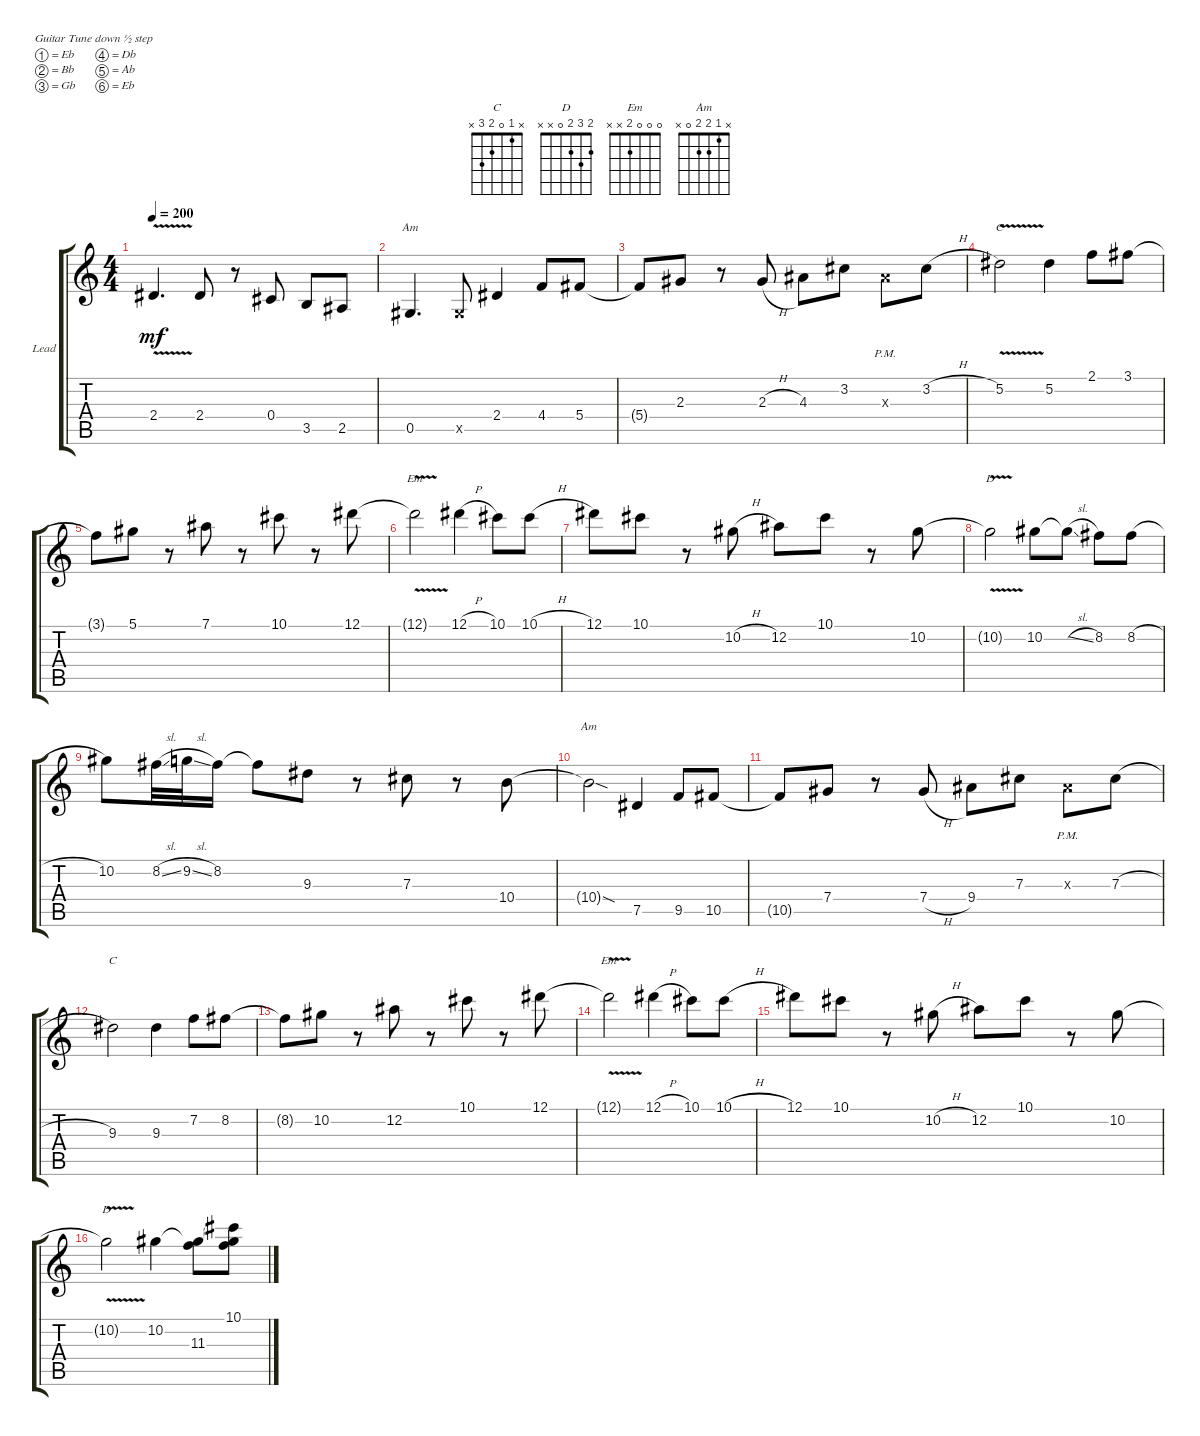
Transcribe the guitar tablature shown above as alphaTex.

\defaultSystemsLayout 4
\bracketExtendMode groupsimilarinstruments
\firstSystemTrackNameOrientation horizontal
\otherSystemsTrackNameOrientation horizontal
\track ("Lead" "Lead") {multiBarRest instrument overdrivenguitar}
\staff {score tabs}
\tuning (Eb4 Bb3 Gb3 Db3 Ab2 Eb2)
\chord ("C" x 1 0 2 3 x)
\chord ("D" 2 3 2 0 x x)
\chord ("Em" 0 0 0 2 x x)
\chord ("Am" x 1 2 2 0 x)
\ts (4 4)
\tempo 200
\clef g2
\ks c
2.4{v t}.4{d dy mf} 2.4.8 r.8 0.4.8 3.5.8 2.5.8 |
0.5.4{d ch "Am"} 0.5{x}.8 2.4.4 4.4.8 5.4.8 |
5.4{t}.8 2.3.8 r.8 2.3{h}.8 4.3.8 3.2.8 4.3{pm x}.8 3.2{h}.8 |
5.2{v}.2{ch "C"} 5.2.4 2.1.8 3.1.8 |
3.1{t}.8 5.1.8 r.8 7.1.8 r.8 10.1.8 r.8 12.1.8 |
12.1{v t}.2{ch "Em"} 12.1{h}.4 10.1.8 10.1{h}.8 |
12.1.8 10.1.8 r.8 10.2{h}.8 12.2.8 10.1.8 r.8 10.2.8 |
10.2{v t}.2{ch "D"} 10.2.8 10.2{sl t}.8 8.2.8 8.2{h}.8 |
10.2.8 8.2{sl}.32 9.2{sl}.32 8.2.16 8.2{t}.8 9.3.8 r.8 7.3.8 r.8 10.4.8 |
10.4{sod t}.2{ch "Am"} 7.5.4 9.5.8 10.5.8 |
10.5{t}.8 7.4.8 r.8 7.4{h}.8 9.4.8 7.3.8 4.3{pm x}.8 7.3{h}.8 |
9.3.2{ch "C"} 9.3.4 7.2.8 8.2.8 |
8.2{t}.8 10.2.8 r.8 12.2.8 r.8 10.1.8 r.8 12.1.8 |
12.1{v t}.2{ch "Em"} 12.1{h}.4 10.1.8 10.1{h}.8 |
12.1.8 10.1.8 r.8 10.2{h}.8 12.2.8 10.1.8 r.8 10.2.8 |
10.2{v t}.2{ch "D"} 10.2.4 (11.3 10.2{t}).8 (10.1 10.2{t} 11.3{t}).8
